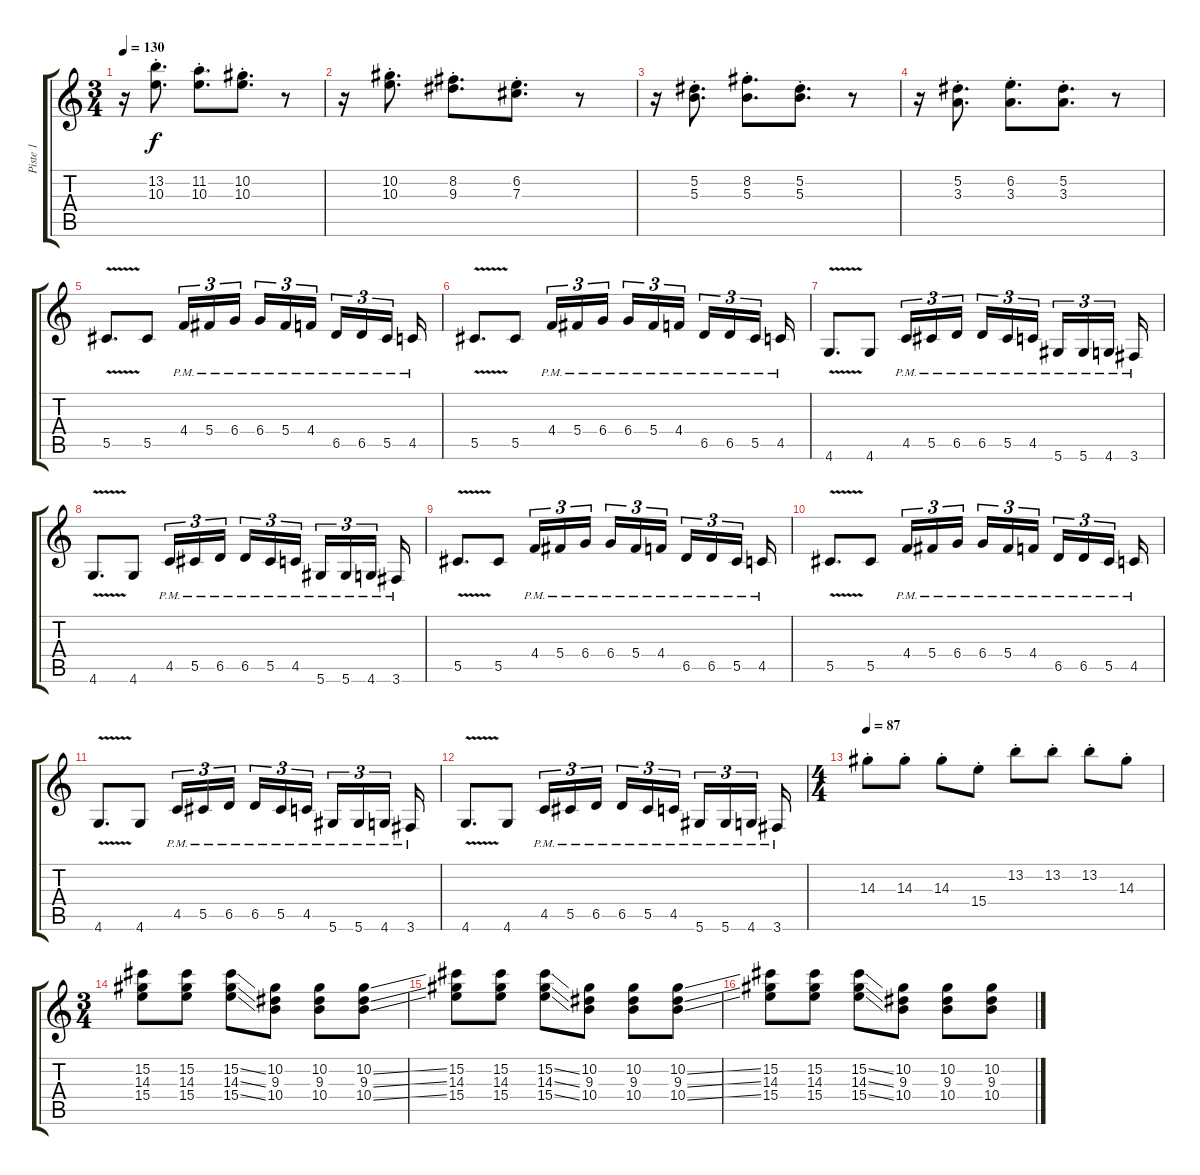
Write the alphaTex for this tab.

\track ("Piste 1" "Piste 1") {instrument distortionguitar}
\staff {score tabs}
\tuning (Eb4 Bb3 Gb3 Db3 Ab2 Eb2) {hide}
\ts (3 4)
\tempo 130
\clef g2
\ks c
r.16{dy f} (13.2{st} 10.3{st}).8{d} (11.2{st} 10.3{st}).8{d} (10.2{st} 10.3{st}).8{d} r.8 |
r.16 (10.2{st} 10.3{st}).8{d} (8.2{st} 9.3{st}).8{d} (6.2{st} 7.3{st}).8{d} r.8 |
r.16 (5.2{st} 5.3{st}).8{d} (8.2{st} 5.3{st}).8{d} (5.2{st} 5.3{st}).8{d} r.8 |
r.16 (5.2{st} 3.3{st}).8{d} (6.2{st} 3.3{st}).8{d} (5.2{st} 3.3{st}).8{d} r.8 |
5.5{v}.8{d balance 13} 5.5.8 4.4{pm}.16{tu (3 2)} 5.4{pm}.16{tu (3 2)} 6.4{pm}.16{tu (3 2) beam splitsecondary} 6.4{pm}.16{tu (3 2)} 5.4{pm}.16{tu (3 2)} 4.4{pm}.16{tu (3 2) beam splitsecondary} 6.5{pm}.16{tu (3 2)} 6.5{pm}.16{tu (3 2)} 5.5{pm}.16{tu (3 2) beam splitsecondary} 4.5{pm}.16 |
5.5{v}.8{d} 5.5.8 4.4{pm}.16{tu (3 2)} 5.4{pm}.16{tu (3 2)} 6.4{pm}.16{tu (3 2) beam splitsecondary} 6.4{pm}.16{tu (3 2)} 5.4{pm}.16{tu (3 2)} 4.4{pm}.16{tu (3 2) beam splitsecondary} 6.5{pm}.16{tu (3 2)} 6.5{pm}.16{tu (3 2)} 5.5{pm}.16{tu (3 2) beam splitsecondary} 4.5{pm}.16 |
4.6{v}.8{d} 4.6.8 4.5{pm}.16{tu (3 2)} 5.5{pm}.16{tu (3 2)} 6.5{pm}.16{tu (3 2) beam splitsecondary} 6.5{pm}.16{tu (3 2)} 5.5{pm}.16{tu (3 2)} 4.5{pm}.16{tu (3 2) beam splitsecondary} 5.6{pm}.16{tu (3 2)} 5.6{pm}.16{tu (3 2)} 4.6{pm}.16{tu (3 2) beam splitsecondary} 3.6{pm}.16 |
4.6{v}.8{d} 4.6.8 4.5{pm}.16{tu (3 2)} 5.5{pm}.16{tu (3 2)} 6.5{pm}.16{tu (3 2) beam splitsecondary} 6.5{pm}.16{tu (3 2)} 5.5{pm}.16{tu (3 2)} 4.5{pm}.16{tu (3 2) beam splitsecondary} 5.6{pm}.16{tu (3 2)} 5.6{pm}.16{tu (3 2)} 4.6{pm}.16{tu (3 2) beam splitsecondary} 3.6{pm}.16 |
5.5{v}.8{d} 5.5.8 4.4{pm}.16{tu (3 2)} 5.4{pm}.16{tu (3 2)} 6.4{pm}.16{tu (3 2) beam splitsecondary} 6.4{pm}.16{tu (3 2)} 5.4{pm}.16{tu (3 2)} 4.4{pm}.16{tu (3 2) beam splitsecondary} 6.5{pm}.16{tu (3 2)} 6.5{pm}.16{tu (3 2)} 5.5{pm}.16{tu (3 2) beam splitsecondary} 4.5{pm}.16 |
5.5{v}.8{d} 5.5.8 4.4{pm}.16{tu (3 2)} 5.4{pm}.16{tu (3 2)} 6.4{pm}.16{tu (3 2) beam splitsecondary} 6.4{pm}.16{tu (3 2)} 5.4{pm}.16{tu (3 2)} 4.4{pm}.16{tu (3 2) beam splitsecondary} 6.5{pm}.16{tu (3 2)} 6.5{pm}.16{tu (3 2)} 5.5{pm}.16{tu (3 2) beam splitsecondary} 4.5{pm}.16 |
4.6{v}.8{d} 4.6.8 4.5{pm}.16{tu (3 2)} 5.5{pm}.16{tu (3 2)} 6.5{pm}.16{tu (3 2) beam splitsecondary} 6.5{pm}.16{tu (3 2)} 5.5{pm}.16{tu (3 2)} 4.5{pm}.16{tu (3 2) beam splitsecondary} 5.6{pm}.16{tu (3 2)} 5.6{pm}.16{tu (3 2)} 4.6{pm}.16{tu (3 2) beam splitsecondary} 3.6{pm}.16 |
4.6{v}.8{d} 4.6.8 4.5{pm}.16{tu (3 2)} 5.5{pm}.16{tu (3 2)} 6.5{pm}.16{tu (3 2) beam splitsecondary} 6.5{pm}.16{tu (3 2)} 5.5{pm}.16{tu (3 2)} 4.5{pm}.16{tu (3 2) beam splitsecondary} 5.6{pm}.16{tu (3 2)} 5.6{pm}.16{tu (3 2)} 4.6{pm}.16{tu (3 2) beam splitsecondary} 3.6{pm}.16 |
\ts (4 4)
\tempo 87
14.3{st}.8 14.3{st}.8 14.3{st}.8 15.4{st}.8 13.2{st}.8 13.2{st}.8 13.2{st}.8 14.3{st}.8 |
\ts (3 4)
(15.2 14.3 15.4).8 (15.2 14.3 15.4).8 (15.2{ss} 14.3{ss} 15.4{ss}).8 (10.2 9.3 10.4).8 (10.2 9.3 10.4).8 (10.2{ss} 9.3{ss} 10.4{ss}).8 |
(15.2 14.3 15.4).8 (15.2 14.3 15.4).8 (15.2{ss} 14.3{ss} 15.4{ss}).8 (10.2 9.3 10.4).8 (10.2 9.3 10.4).8 (10.2{ss} 9.3{ss} 10.4{ss}).8 |
(15.2 14.3 15.4).8 (15.2 14.3 15.4).8 (15.2{ss} 14.3{ss} 15.4{ss}).8 (10.2 9.3 10.4).8 (10.2 9.3 10.4).8 (10.2 9.3 10.4).8
